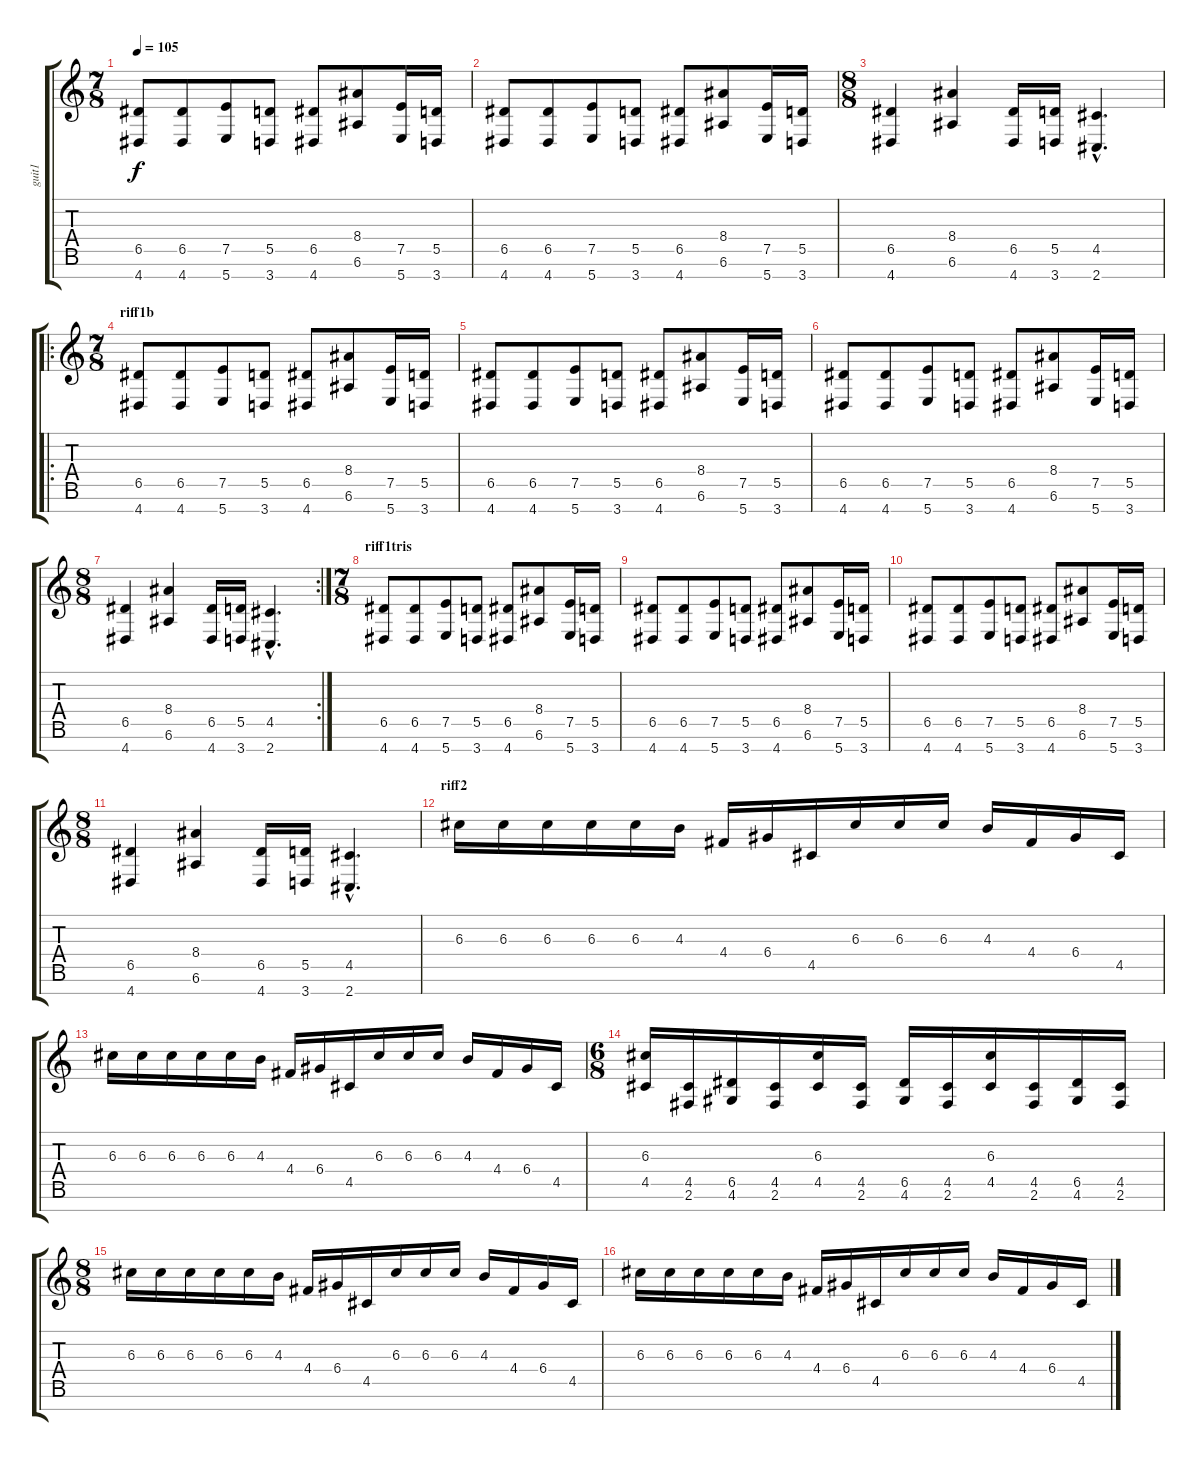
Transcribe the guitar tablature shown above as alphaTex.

\track ("guit1" "guit1") {instrument distortionguitar}
\staff {score tabs}
\tuning (E4 B3 G3 D3 A2 E2 B1) {hide}
\ts (7 8)
\tempo 105
\clef g2
\ks c
(6.5 4.7).8{dy f} (6.5 4.7).8 (7.5 5.7).8 (5.5 3.7).8 (6.5 4.7).8 (8.4 6.6).8 (7.5 5.7).16 (5.5 3.7).16 |
(6.5 4.7).8 (6.5 4.7).8 (7.5 5.7).8 (5.5 3.7).8 (6.5 4.7).8 (8.4 6.6).8 (7.5 5.7).16 (5.5 3.7).16 |
\ts (8 8)
(6.5 4.7).4 (8.4 6.6).4 (6.5 4.7).16 (5.5 3.7).16 (4.5{hac} 2.7{hac}).4{d} |
\ro
\ts (7 8)
\section ("" "riff1b")
(6.5 4.7).8 (6.5 4.7).8 (7.5 5.7).8 (5.5 3.7).8 (6.5 4.7).8 (8.4 6.6).8 (7.5 5.7).16 (5.5 3.7).16 |
(6.5 4.7).8 (6.5 4.7).8 (7.5 5.7).8 (5.5 3.7).8 (6.5 4.7).8 (8.4 6.6).8 (7.5 5.7).16 (5.5 3.7).16 |
(6.5 4.7).8 (6.5 4.7).8 (7.5 5.7).8 (5.5 3.7).8 (6.5 4.7).8 (8.4 6.6).8 (7.5 5.7).16 (5.5 3.7).16 |
\rc 2
\ts (8 8)
(6.5 4.7).4 (8.4 6.6).4 (6.5 4.7).16 (5.5 3.7).16 (4.5{hac} 2.7{hac}).4{d} |
\ts (7 8)
\section ("" "riff1tris")
(6.5 4.7).8 (6.5 4.7).8 (7.5 5.7).8 (5.5 3.7).8 (6.5 4.7).8 (8.4 6.6).8 (7.5 5.7).16 (5.5 3.7).16 |
(6.5 4.7).8 (6.5 4.7).8 (7.5 5.7).8 (5.5 3.7).8 (6.5 4.7).8 (8.4 6.6).8 (7.5 5.7).16 (5.5 3.7).16 |
(6.5 4.7).8 (6.5 4.7).8 (7.5 5.7).8 (5.5 3.7).8 (6.5 4.7).8 (8.4 6.6).8 (7.5 5.7).16 (5.5 3.7).16 |
\ts (8 8)
(6.5 4.7).4 (8.4 6.6).4 (6.5 4.7).16 (5.5 3.7).16 (4.5{hac} 2.7{hac}).4{d} |
\section ("" "riff2")
6.3.16 6.3.16 6.3.16 6.3.16 6.3.16 4.3.16 4.4.16 6.4.16 4.5.16 6.3.16 6.3.16 6.3.16 4.3.16 4.4.16 6.4.16 4.5.16 |
6.3.16 6.3.16 6.3.16 6.3.16 6.3.16 4.3.16 4.4.16 6.4.16 4.5.16 6.3.16 6.3.16 6.3.16 4.3.16 4.4.16 6.4.16 4.5.16 |
\ts (6 8)
(6.3 4.5).16 (4.5 2.6).16 (6.5 4.6).16 (4.5 2.6).16 (6.3 4.5).16 (4.5 2.6).16 (6.5 4.6).16 (4.5 2.6).16 (6.3 4.5).16 (4.5 2.6).16 (6.5 4.6).16 (4.5 2.6).16 |
\ts (8 8)
6.3.16 6.3.16 6.3.16 6.3.16 6.3.16 4.3.16 4.4.16 6.4.16 4.5.16 6.3.16 6.3.16 6.3.16 4.3.16 4.4.16 6.4.16 4.5.16 |
6.3.16 6.3.16 6.3.16 6.3.16 6.3.16 4.3.16 4.4.16 6.4.16 4.5.16 6.3.16 6.3.16 6.3.16 4.3.16 4.4.16 6.4.16 4.5.16
